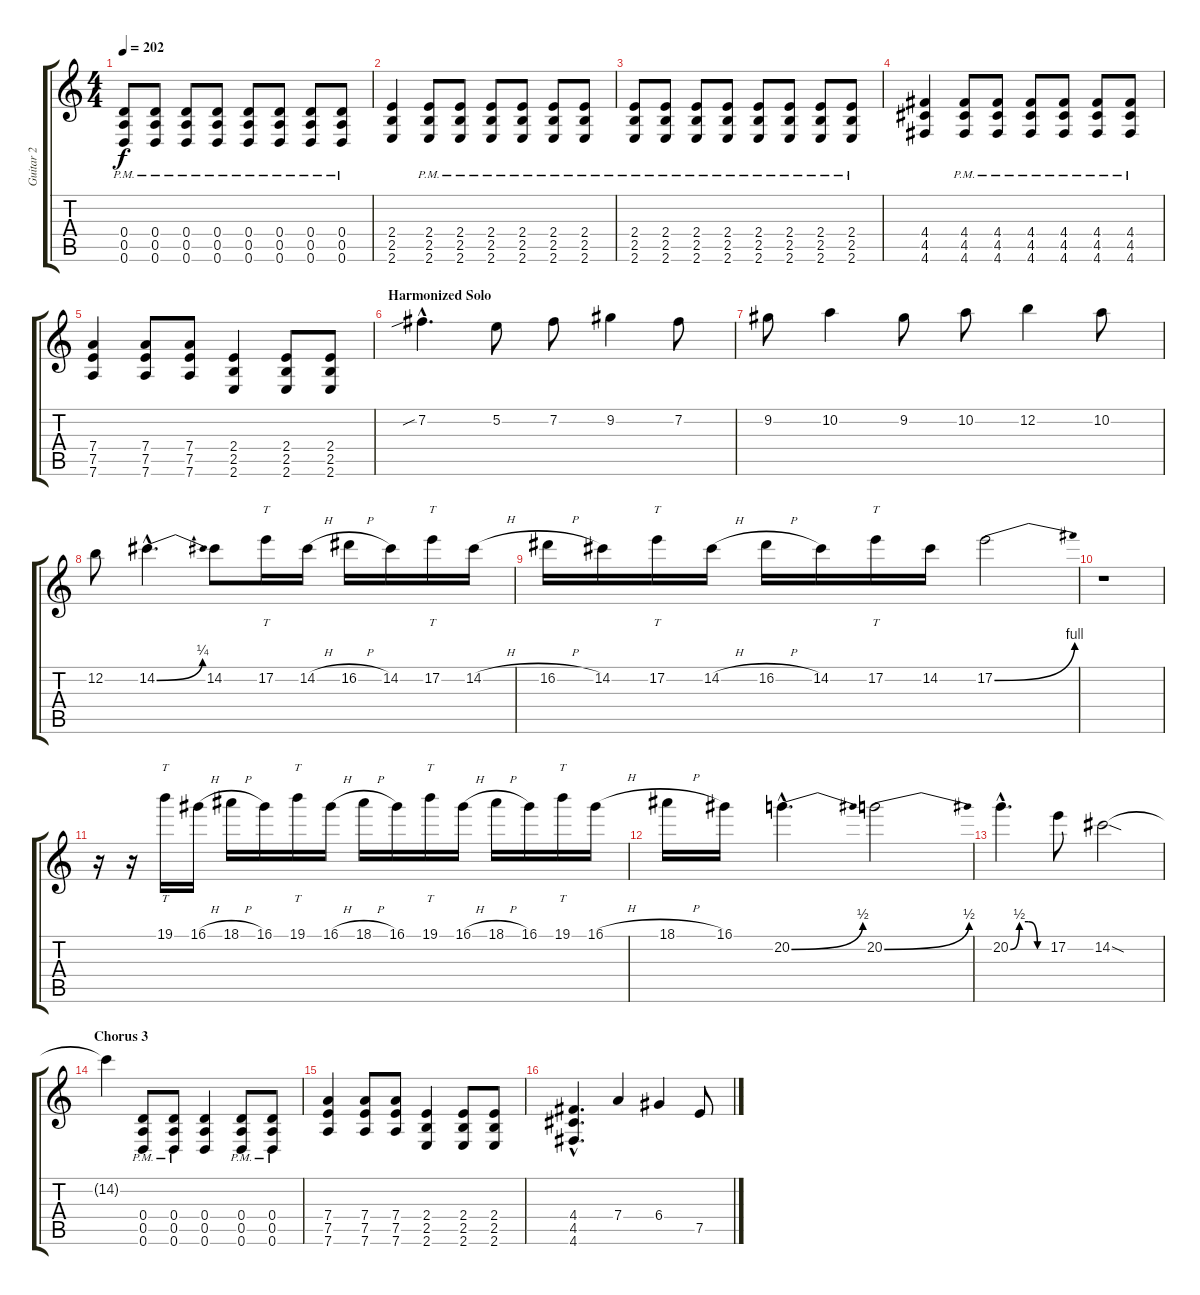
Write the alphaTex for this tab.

\track ("Guitar 2" "Guitar 2") {instrument distortionguitar}
\staff {score tabs}
\tuning (E4 B3 G3 D3 A2 D2) {hide}
\ts (4 4)
\tempo 202
\clef g2
\ks c
(0.4{pm} 0.5{pm} 0.6{pm}).8{dy f} (0.4{pm} 0.5{pm} 0.6{pm}).8 (0.4{pm} 0.5{pm} 0.6{pm}).8 (0.4{pm} 0.5{pm} 0.6{pm}).8 (0.4{pm} 0.5{pm} 0.6{pm}).8 (0.4{pm} 0.5{pm} 0.6{pm}).8 (0.4{pm} 0.5{pm} 0.6{pm}).8 (0.4{pm} 0.5{pm} 0.6{pm}).8 |
(2.4 2.5 2.6).4 (2.4{pm} 2.5{pm} 2.6{pm}).8 (2.4{pm} 2.5{pm} 2.6{pm}).8 (2.4{pm} 2.5{pm} 2.6{pm}).8 (2.4{pm} 2.5{pm} 2.6{pm}).8 (2.4{pm} 2.5{pm} 2.6{pm}).8 (2.4{pm} 2.5{pm} 2.6{pm}).8 |
(2.4{pm} 2.5{pm} 2.6{pm}).8 (2.4{pm} 2.5{pm} 2.6{pm}).8 (2.4{pm} 2.5{pm} 2.6{pm}).8 (2.4{pm} 2.5{pm} 2.6{pm}).8 (2.4{pm} 2.5{pm} 2.6{pm}).8 (2.4{pm} 2.5{pm} 2.6{pm}).8 (2.4{pm} 2.5{pm} 2.6{pm}).8 (2.4{pm} 2.5{pm} 2.6{pm}).8 |
(4.4 4.5 4.6).4 (4.4{pm} 4.5{pm} 4.6{pm}).8 (4.4{pm} 4.5{pm} 4.6{pm}).8 (4.4{pm} 4.5{pm} 4.6{pm}).8 (4.4{pm} 4.5{pm} 4.6{pm}).8 (4.4{pm} 4.5{pm} 4.6{pm}).8 (4.4{pm} 4.5{pm} 4.6{pm}).8 |
(7.4 7.5 7.6).4 (7.4 7.5 7.6).8 (7.4 7.5 7.6).8 (2.4 2.5 2.6).4 (2.4 2.5 2.6).8 (2.4 2.5 2.6).8 |
\section ("" "Harmonized Solo")
7.2{sib hac}.4{d} 5.2.8 7.2.8 9.2.4 7.2.8 |
9.2.8 10.2.4 9.2.8 10.2.8 12.2.4 10.2.8 |
12.2.8 14.2{be (bend 0 0 60 1) hac}.4{d} 14.2.8 17.2.16{tt} 14.2{h}.16 16.2{h}.16 14.2.16 17.2.16{tt} 14.2{h}.16 |
16.2{h}.16 14.2.16 17.2.16{tt} 14.2{h}.16 16.2{h}.16 14.2.16 17.2.16{tt} 14.2.16 17.2{be (bend 0 0 60 4)}.2 |
r.1 |
r.16 r.16 19.1.16{tt} 16.1{h}.16 18.1{h}.16 16.1.16 19.1.16{tt} 16.1{h}.16 18.1{h}.16 16.1.16 19.1.16{tt} 16.1{h}.16 18.1{h}.16 16.1.16 19.1.16{tt} 16.1{h}.16 |
18.1{h}.16 16.1.16 20.2{be (bend 0 0 60 2) hac}.4{d} 20.2{be (bend 0 0 60 2)}.2 |
20.2{be (custom 0 0 15 2 30 2 45 0 60 0) hac}.4{d} 17.2.8 14.2{sod}.2 |
\section ("" "Chorus 3")
14.2{t}.4 (0.4{pm} 0.5{pm} 0.6{pm}).8{volume 10 balance 1} (0.4{pm} 0.5{pm} 0.6{pm}).8 (0.4 0.5 0.6).4 (0.4{pm} 0.5{pm} 0.6{pm}).8 (0.4{pm} 0.5{pm} 0.6{pm}).8 |
(7.4 7.5 7.6).4 (7.4 7.5 7.6).8 (7.4 7.5 7.6).8 (2.4 2.5 2.6).4 (2.4 2.5 2.6).8 (2.4 2.5 2.6).8 |
(4.4{hac} 4.5{hac} 4.6{hac}).4{d} 7.4.4 6.4.4 7.5.8
